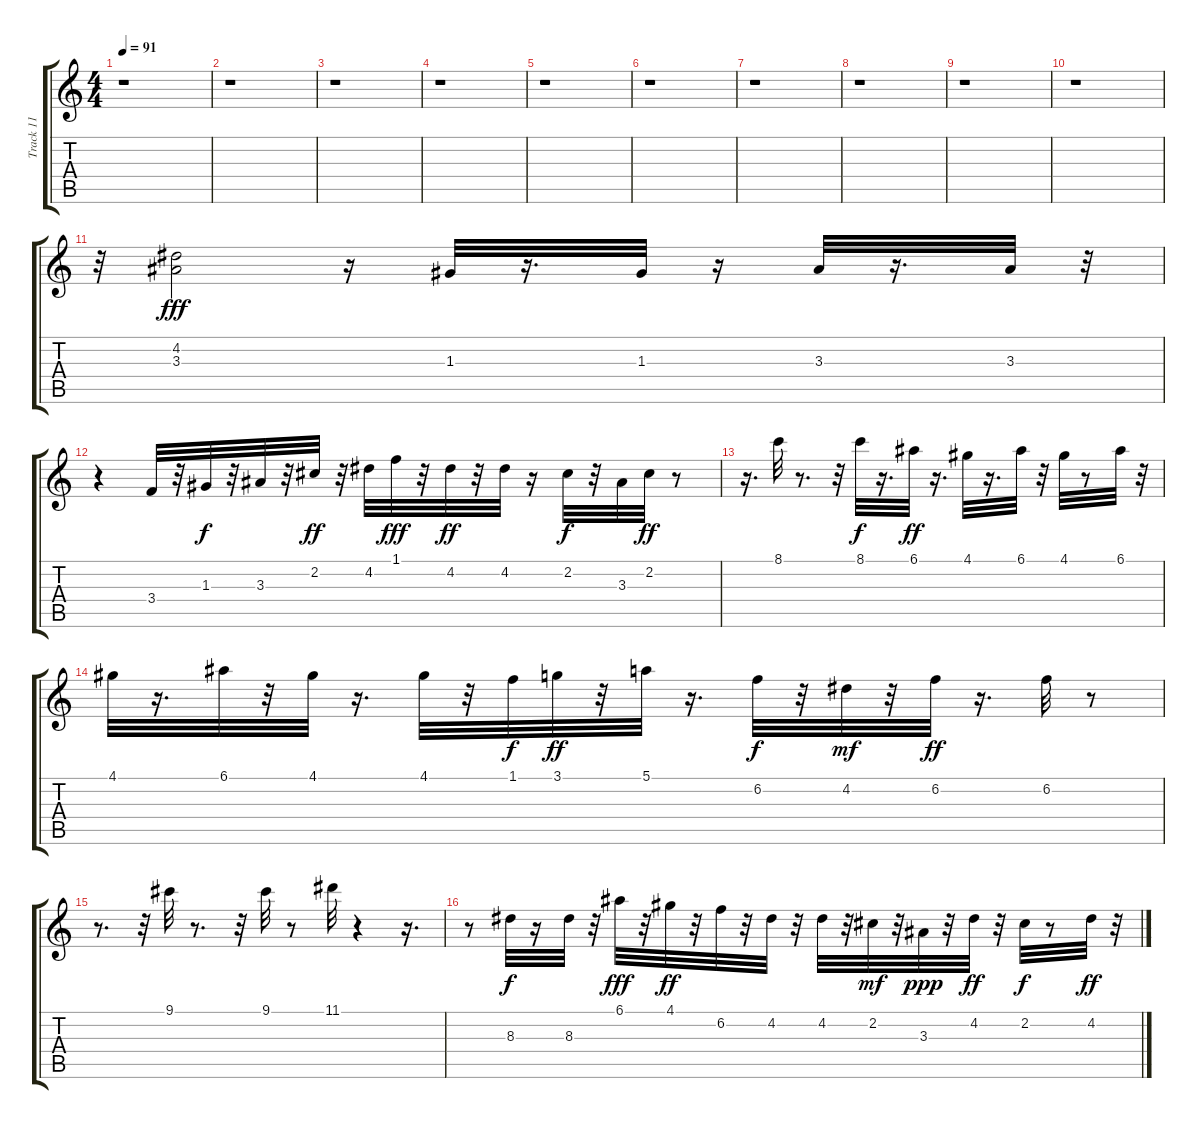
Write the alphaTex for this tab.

\track ("Track 11" "Track 11") {instrument guitarharmonics}
\staff {score tabs}
\tuning (E4 B3 G3 D3 A2 E2) {hide}
\ts (4 4)
\tempo 91
\clef g2
\ks c
r.1{dy fff} |
r.1 |
r.1 |
r.1 |
r.1 |
r.1 |
r.1 |
r.1 |
r.1 |
r.1 |
r.32 (4.2 3.3).2 r.16 1.3.32{balance 9} r.16{d} 1.3.32 r.16 3.3.32 r.16{d} 3.3.32 r.32 |
r.4 3.4.32 r.32 1.3.32{dy f} r.32 3.3.32 r.32 2.2.32{dy ff} r.32 4.2.32 1.1.32{dy fff} r.32 4.2.32{dy ff} r.32 4.2.32 r.16 2.2.32{dy f} r.32 3.3.32 2.2.32{dy ff} r.8 |
r.16{d} 8.1.32 r.8{d} r.32 8.1.32{dy f} r.16{d} 6.1.32{dy ff} r.16{d} 4.1.32 r.16{d} 6.1.32 r.32 4.1.32 r.8 6.1.32 r.32 |
4.1.32 r.16{d} 6.1.32 r.32 4.1.32 r.16{d} 4.1.32 r.32 1.1.32{dy f} 3.1.32{dy ff} r.32 5.1.32 r.16{d} 6.2.32{dy f} r.32 4.2.32{dy mf} r.32 6.2.32{dy ff} r.16{d} 6.2.32 r.8 |
r.8{d} r.32 9.1.32 r.8{d} r.32 9.1.32 r.8 11.1.32 r.4 r.16{d} |
r.8 8.3.32{dy f} r.16 8.3.32 r.32 6.1.32{dy fff} r.32 4.1.32{dy ff} r.32 6.2.32 r.32 4.2.32 r.32 4.2.32 r.32 2.2.32{dy mf} r.32 3.3.32{dy ppp} r.32 4.2.32{dy ff} r.32 2.2.32{dy f} r.8 4.2.32{dy ff} r.32
